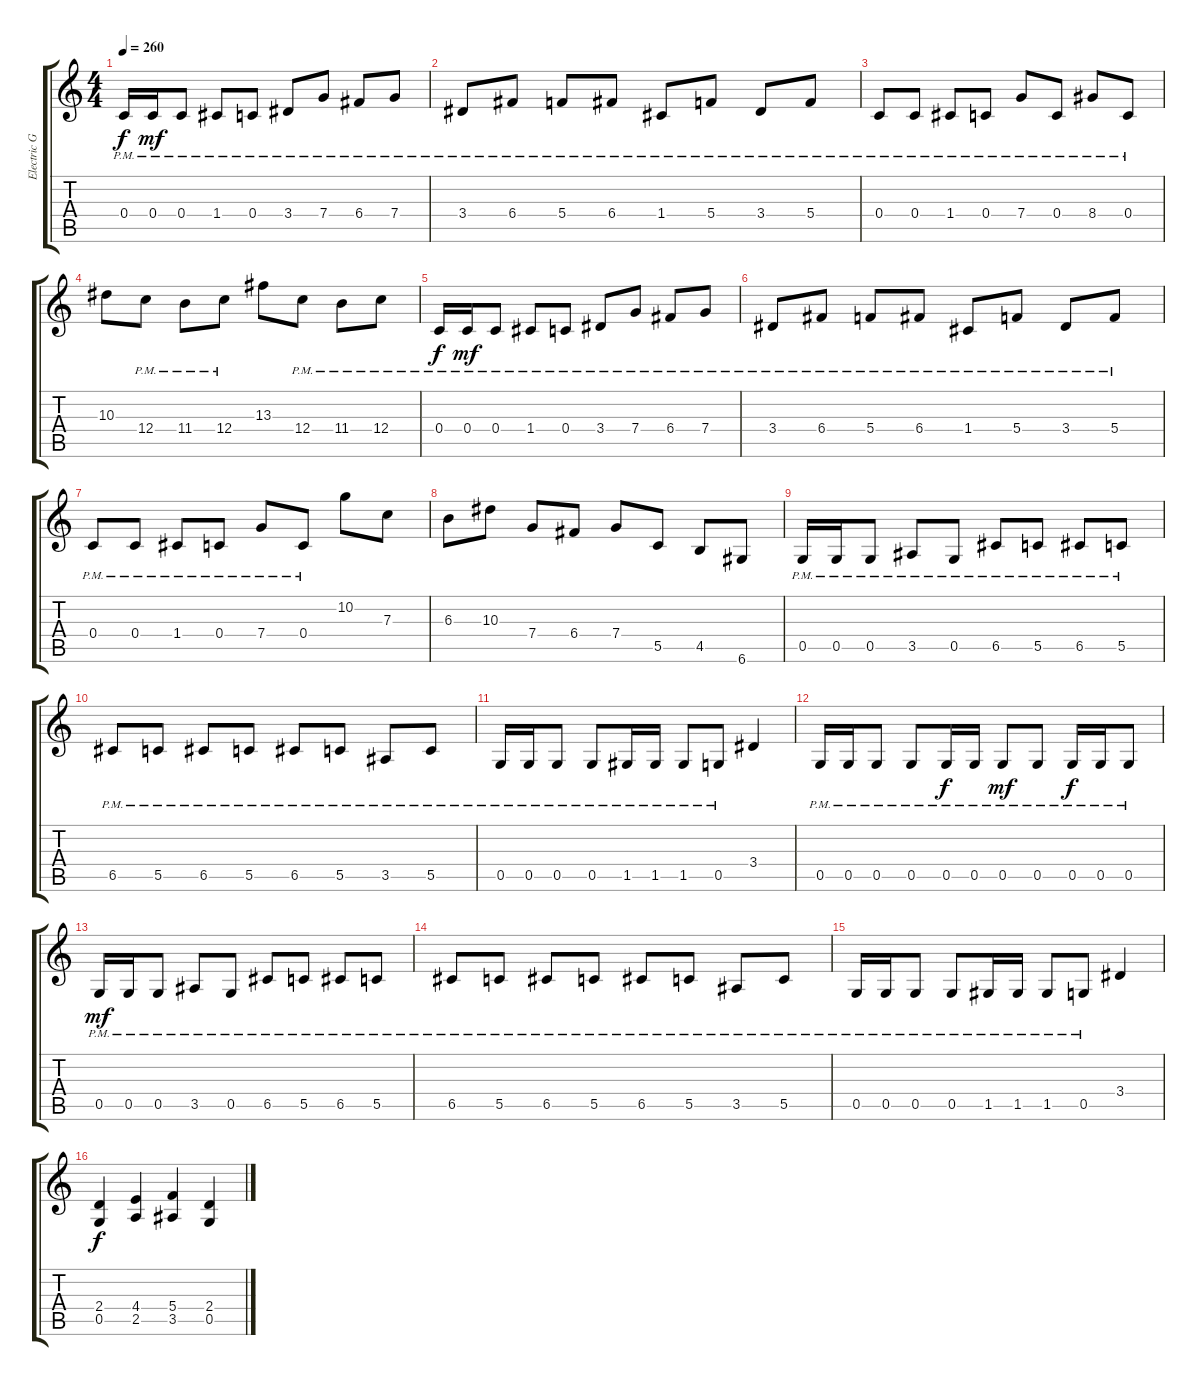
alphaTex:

\track ("Electric Guitar" "Electric G") {instrument overdrivenguitar}
\staff {score tabs}
\tuning (D4 A3 F3 C3 G2 D2) {hide}
\ts (4 4)
\tempo 260
\clef g2
\ks c
0.4{pm}.16{dy f} 0.4{pm}.16{dy mf} 0.4{pm}.8 1.4{pm}.8 0.4{pm}.8 3.4{pm}.8 7.4{pm}.8 6.4{pm}.8 7.4{pm}.8 |
3.4{pm}.8 6.4{pm}.8 5.4{pm}.8 6.4{pm}.8 1.4{pm}.8 5.4{pm}.8 3.4{pm}.8 5.4{pm}.8 |
0.4{pm}.8 0.4{pm}.8 1.4{pm}.8 0.4{pm}.8 7.4{pm}.8 0.4{pm}.8 8.4{pm}.8 0.4{pm}.8 |
10.3.8 12.4{pm}.8 11.4{pm}.8 12.4{pm}.8 13.3.8 12.4{pm}.8 11.4{pm}.8 12.4{pm}.8 |
0.4{pm}.16{dy f} 0.4{pm}.16{dy mf} 0.4{pm}.8 1.4{pm}.8 0.4{pm}.8 3.4{pm}.8 7.4{pm}.8 6.4{pm}.8 7.4{pm}.8 |
3.4{pm}.8 6.4{pm}.8 5.4{pm}.8 6.4{pm}.8 1.4{pm}.8 5.4{pm}.8 3.4{pm}.8 5.4{pm}.8 |
0.4{pm}.8 0.4{pm}.8 1.4{pm}.8 0.4{pm}.8 7.4{pm}.8 0.4{pm}.8 10.2.8 7.3.8 |
6.3.8 10.3.8 7.4.8 6.4.8 7.4.8 5.5.8 4.5.8 6.6.8 |
0.5{pm}.16 0.5{pm}.16 0.5{pm}.8 3.5{pm}.8 0.5{pm}.8 6.5{pm}.8 5.5{pm}.8 6.5{pm}.8 5.5{pm}.8 |
6.5{pm}.8 5.5{pm}.8 6.5{pm}.8 5.5{pm}.8 6.5{pm}.8 5.5{pm}.8 3.5{pm}.8 5.5{pm}.8 |
0.5{pm}.16 0.5{pm}.16 0.5{pm}.8 0.5{pm}.8 1.5{pm}.16 1.5{pm}.16 1.5{pm}.8 0.5{pm}.8 3.4.4 |
0.5{pm}.16 0.5{pm}.16 0.5{pm}.8 0.5{pm}.8 0.5{pm}.16{dy f} 0.5{pm}.16 0.5{pm}.8{dy mf} 0.5{pm}.8 0.5{pm}.16{dy f} 0.5{pm}.16 0.5{pm}.8 |
0.5{pm}.16{dy mf} 0.5{pm}.16 0.5{pm}.8 3.5{pm}.8 0.5{pm}.8 6.5{pm}.8 5.5{pm}.8 6.5{pm}.8 5.5{pm}.8 |
6.5{pm}.8 5.5{pm}.8 6.5{pm}.8 5.5{pm}.8 6.5{pm}.8 5.5{pm}.8 3.5{pm}.8 5.5{pm}.8 |
0.5{pm}.16 0.5{pm}.16 0.5{pm}.8 0.5{pm}.8 1.5{pm}.16 1.5{pm}.16 1.5{pm}.8 0.5{pm}.8 3.4.4 |
(2.4 0.5).4{dy f} (4.4 2.5).4 (5.4 3.5).4 (2.4 0.5).4
